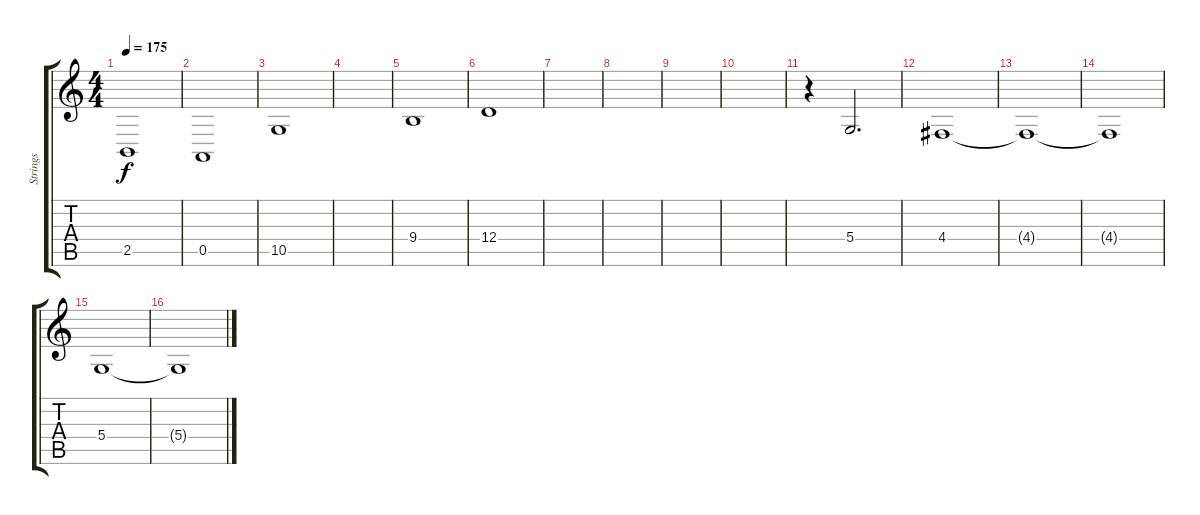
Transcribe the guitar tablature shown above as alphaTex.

\track ("Strings" "Strings") {instrument stringensemble1 bank 4}
\staff {score tabs}
\tuning (E4 B3 G3 D3 A2 E2) {hide}
\ts (4 4)
\tempo 175
\clef g2
\ks c
2.5.1{dy f volume 12} |
0.5.1 |
10.5.1{volume 13} |
|
9.4.1 |
12.4.1 |
|
|
|
|
r.4 5.4.2{d volume 16} |
4.4.1 |
4.4{t}.1 |
4.4{t}.1 |
5.4.1 |
5.4{t}.1
